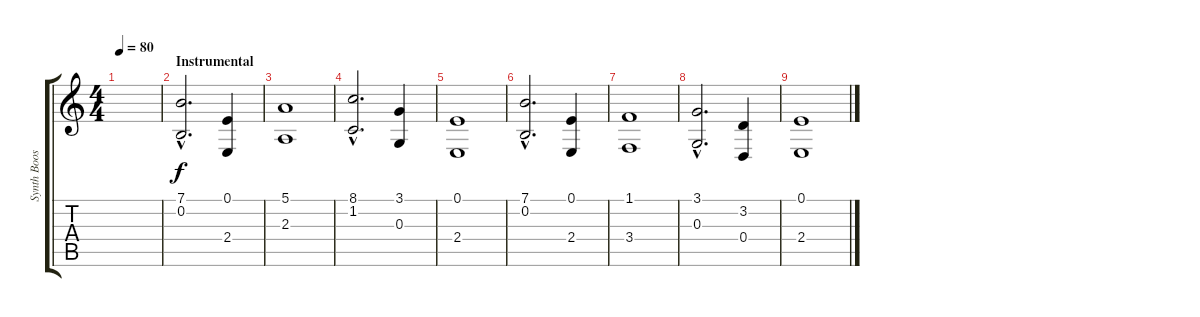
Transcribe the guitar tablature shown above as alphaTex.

\track ("Synth Boost" "Synth Boos") {instrument pad2warm}
\staff {score tabs}
\tuning (E4 B3 G3 D3 A2 E2) {hide}
\ts (4 4)
\tempo 80
\clef g2
\ks c
|
\section ("" "Instrumental")
(7.1{hac} 0.2{hac}).2{d volume 11} (0.1 2.4).4 |
(5.1 2.3).1 |
(8.1{hac} 1.2{hac}).2{d} (3.1 0.3).4 |
(0.1 2.4).1 |
(7.1{hac} 0.2{hac}).2{d} (0.1 2.4).4 |
(1.1 3.4).1 |
(3.1{hac} 0.3{hac}).2{d} (3.2 0.4).4 |
(0.1 2.4).1
